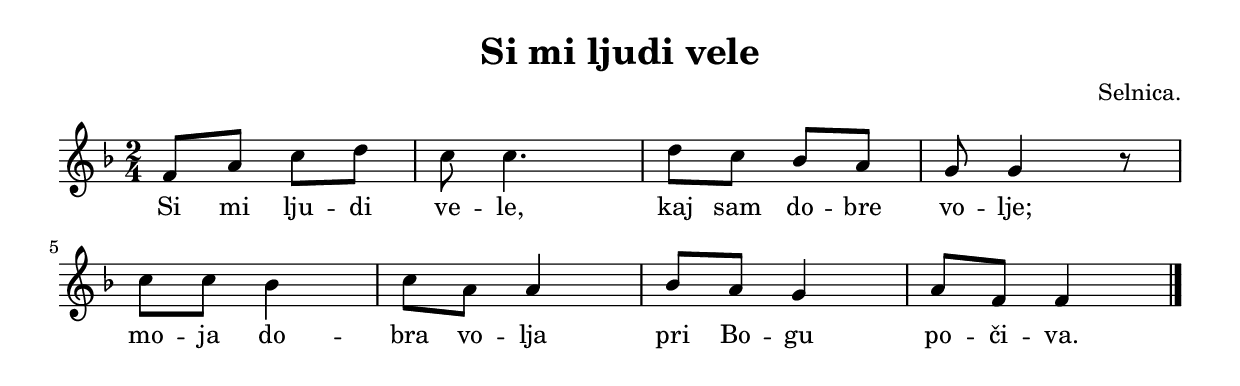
\version "2.24.1"
\include "deutsch.ly"

\header {
  title = "Si mi ljudi vele"
  %subtitle = "II."
  composer = "Selnica."
}

\paper {
  #(set-paper-size "a4")
  indent = 0
  top-margin = 10
  markup-system-spacing = #'((basic-distance . 0.1) (padding . 2))
  system-system-spacing = #'((basic-distance . 0.1) (padding . 3))
  %annotate-spacing = ##t
}

global = {
  \key f \major
  \numericTimeSignature
  \time 2/4
}

chordNames = \chordmode {
  \global
  % Chords follow here.
  
}

melody = \relative c' {
  \global
  % Music follows here.
  f8 a c d |
  c8 c4. |
  d8 c b a |
  g8 g4 r8 | \break
  c8 c b4 |
  c8 a a4 |
  b8 a g4 |
  a8 f f4 |
  \bar "|."
}

verse = \lyricmode {
  % Lyrics follow here.
  Si mi lju -- di ve -- le,
  kaj sam do -- bre vo -- lje;
  mo -- ja do -- bra vo -- lja
  pri Bo -- gu po -- či -- va.
}

\score {
  <<
    \new ChordNames \chordNames
    \new Staff { \melody }
    \addlyrics { \verse }
  >>
  \layout { }
}